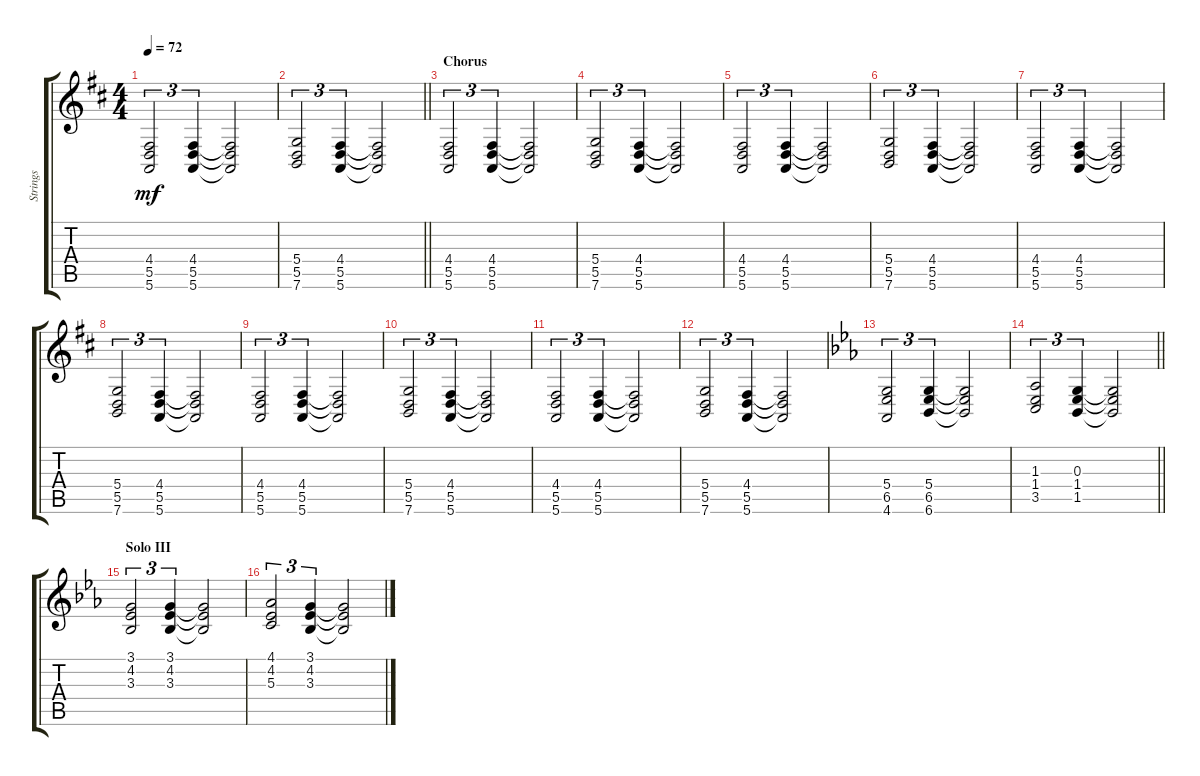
\track ("Strings" "Strings") {instrument stringensemble1}
\staff {score tabs}
\tuning (E4 B3 G3 D3 A2 E2) {hide}
\ts (4 4)
\tempo 72
\clef g2
\ks d
(4.4 5.5 5.6).2{tu (3 2) dy mf} (4.4 5.5 5.6).4{tu (3 2)} (4.4{t} 5.5{t} 5.6{t}).2 |
\barLineRight lightlight
(5.4 5.5 7.6).2{tu (3 2)} (4.4 5.5 5.6).4{tu (3 2)} (4.4{t} 5.5{t} 5.6{t}).2 |
\section ("" "Chorus")
(4.4 5.5 5.6).2{tu (3 2)} (4.4 5.5 5.6).4{tu (3 2)} (4.4{t} 5.5{t} 5.6{t}).2 |
(5.4 5.5 7.6).2{tu (3 2)} (4.4 5.5 5.6).4{tu (3 2)} (4.4{t} 5.5{t} 5.6{t}).2 |
(4.4 5.5 5.6).2{tu (3 2)} (4.4 5.5 5.6).4{tu (3 2)} (4.4{t} 5.5{t} 5.6{t}).2 |
(5.4 5.5 7.6).2{tu (3 2)} (4.4 5.5 5.6).4{tu (3 2)} (4.4{t} 5.5{t} 5.6{t}).2 |
(4.4 5.5 5.6).2{tu (3 2)} (4.4 5.5 5.6).4{tu (3 2)} (4.4{t} 5.5{t} 5.6{t}).2 |
(5.4 5.5 7.6).2{tu (3 2)} (4.4 5.5 5.6).4{tu (3 2)} (4.4{t} 5.5{t} 5.6{t}).2 |
(4.4 5.5 5.6).2{tu (3 2)} (4.4 5.5 5.6).4{tu (3 2)} (4.4{t} 5.5{t} 5.6{t}).2 |
(5.4 5.5 7.6).2{tu (3 2)} (4.4 5.5 5.6).4{tu (3 2)} (4.4{t} 5.5{t} 5.6{t}).2 |
(4.4 5.5 5.6).2{tu (3 2)} (4.4 5.5 5.6).4{tu (3 2)} (4.4{t} 5.5{t} 5.6{t}).2 |
(5.4 5.5 7.6).2{tu (3 2)} (4.4 5.5 5.6).4{tu (3 2)} (4.4{t} 5.5{t} 5.6{t}).2 |
\ks eb
(5.4 6.5 4.6).2{tu (3 2)} (5.4 6.5 6.6).4{tu (3 2)} (5.4{t} 6.5{t} 6.6{t}).2 |
\barLineRight lightlight
(1.3 1.4 3.5).2{tu (3 2)} (0.3 1.4 1.5).4{tu (3 2)} (0.3{t} 1.4{t} 1.5{t}).2 |
\section ("" "Solo III")
(3.1 4.2 3.3).2{tu (3 2)} (3.1 4.2 3.3).4{tu (3 2)} (3.1{t} 4.2{t} 3.3{t}).2 |
(4.1 4.2 5.3).2{tu (3 2)} (3.1 4.2 3.3).4{tu (3 2)} (3.1{t} 4.2{t} 3.3{t}).2
